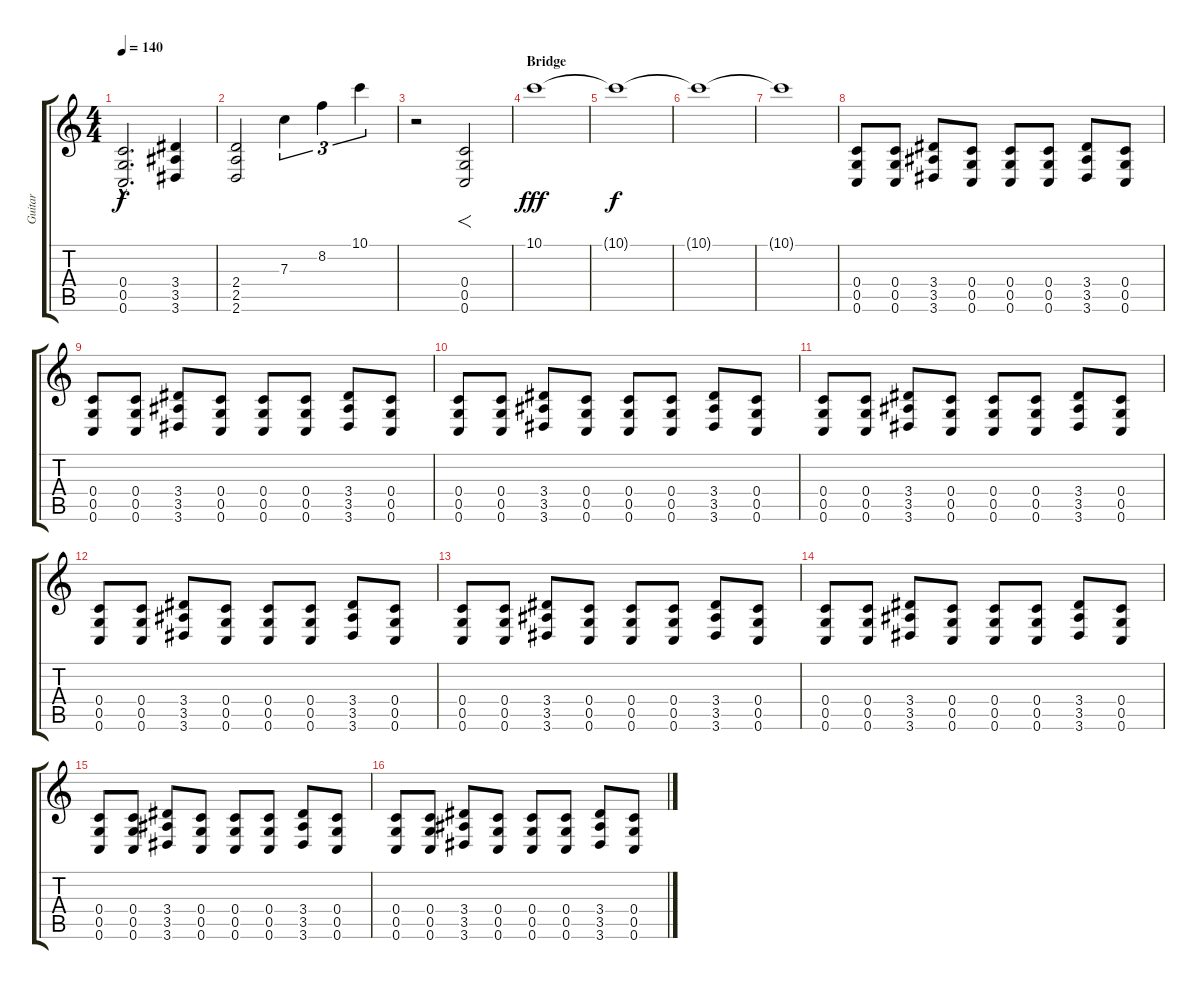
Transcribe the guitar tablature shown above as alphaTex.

\track ("Guitar" "Guitar") {instrument overdrivenguitar}
\staff {score tabs}
\tuning (D4 A3 F3 C3 G2 C2) {hide}
\ts (4 4)
\tempo 140
\clef g2
\ks c
(0.4{hac} 0.5{hac} 0.6{hac}).2{d dy f} (3.4 3.5 3.6).4 |
(2.4 2.5 2.6).2 7.3.4{tu (3 2)} 8.2.4{tu (3 2)} 10.1.4{tu (3 2)} |
r.2 (0.4 0.5 0.6).2{f} |
\section ("" "Bridge")
10.1.1{dy fff} |
10.1{t}.1{dy f} |
10.1{t}.1 |
10.1{t}.1 |
(0.4 0.5 0.6).8 (0.4 0.5 0.6).8 (3.4 3.5 3.6).8 (0.4 0.5 0.6).8 (0.4 0.5 0.6).8 (0.4 0.5 0.6).8 (3.4 3.5 3.6).8 (0.4 0.5 0.6).8 |
(0.4 0.5 0.6).8 (0.4 0.5 0.6).8 (3.4 3.5 3.6).8 (0.4 0.5 0.6).8 (0.4 0.5 0.6).8 (0.4 0.5 0.6).8 (3.4 3.5 3.6).8 (0.4 0.5 0.6).8 |
(0.4 0.5 0.6).8 (0.4 0.5 0.6).8 (3.4 3.5 3.6).8 (0.4 0.5 0.6).8 (0.4 0.5 0.6).8 (0.4 0.5 0.6).8 (3.4 3.5 3.6).8 (0.4 0.5 0.6).8 |
(0.4 0.5 0.6).8 (0.4 0.5 0.6).8 (3.4 3.5 3.6).8 (0.4 0.5 0.6).8 (0.4 0.5 0.6).8 (0.4 0.5 0.6).8 (3.4 3.5 3.6).8 (0.4 0.5 0.6).8 |
(0.4 0.5 0.6).8 (0.4 0.5 0.6).8 (3.4 3.5 3.6).8 (0.4 0.5 0.6).8 (0.4 0.5 0.6).8 (0.4 0.5 0.6).8 (3.4 3.5 3.6).8 (0.4 0.5 0.6).8 |
(0.4 0.5 0.6).8 (0.4 0.5 0.6).8 (3.4 3.5 3.6).8 (0.4 0.5 0.6).8 (0.4 0.5 0.6).8 (0.4 0.5 0.6).8 (3.4 3.5 3.6).8 (0.4 0.5 0.6).8 |
(0.4 0.5 0.6).8 (0.4 0.5 0.6).8 (3.4 3.5 3.6).8 (0.4 0.5 0.6).8 (0.4 0.5 0.6).8 (0.4 0.5 0.6).8 (3.4 3.5 3.6).8 (0.4 0.5 0.6).8 |
(0.4 0.5 0.6).8 (0.4 0.5 0.6).8 (3.4 3.5 3.6).8 (0.4 0.5 0.6).8 (0.4 0.5 0.6).8 (0.4 0.5 0.6).8 (3.4 3.5 3.6).8 (0.4 0.5 0.6).8 |
(0.4 0.5 0.6).8 (0.4 0.5 0.6).8 (3.4 3.5 3.6).8 (0.4 0.5 0.6).8 (0.4 0.5 0.6).8 (0.4 0.5 0.6).8 (3.4 3.5 3.6).8 (0.4 0.5 0.6).8
